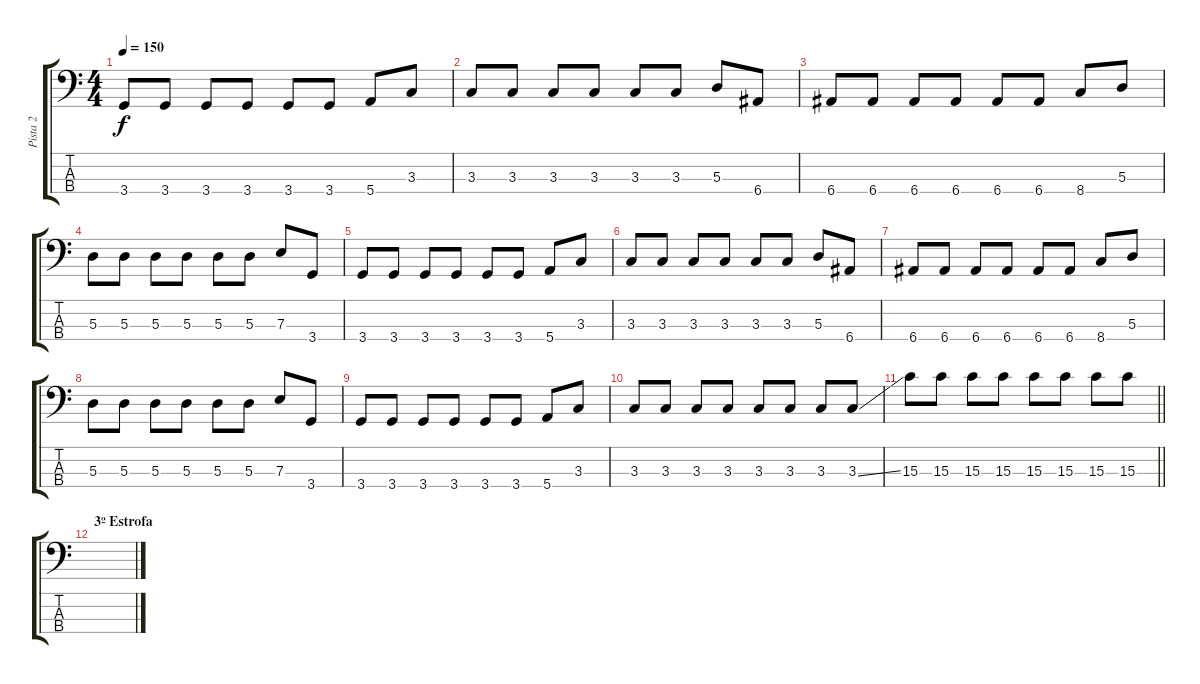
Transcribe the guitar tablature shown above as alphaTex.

\track ("Pista 2" "Pista 2") {instrument electricbassfinger}
\staff {score tabs}
\tuning (G2 D2 A1 E1) {hide}
\ts (4 4)
\tempo 150
\clef f4
\ks c
3.4.8{dy f} 3.4.8 3.4.8 3.4.8 3.4.8 3.4.8 5.4.8 3.3.8 |
3.3.8 3.3.8 3.3.8 3.3.8 3.3.8 3.3.8 5.3.8 6.4.8 |
6.4.8 6.4.8 6.4.8 6.4.8 6.4.8 6.4.8 8.4.8 5.3.8 |
5.3.8 5.3.8 5.3.8 5.3.8 5.3.8 5.3.8 7.3.8 3.4.8 |
3.4.8 3.4.8 3.4.8 3.4.8 3.4.8 3.4.8 5.4.8 3.3.8 |
3.3.8 3.3.8 3.3.8 3.3.8 3.3.8 3.3.8 5.3.8 6.4.8 |
6.4.8 6.4.8 6.4.8 6.4.8 6.4.8 6.4.8 8.4.8 5.3.8 |
5.3.8 5.3.8 5.3.8 5.3.8 5.3.8 5.3.8 7.3.8 3.4.8 |
3.4.8 3.4.8 3.4.8 3.4.8 3.4.8 3.4.8 5.4.8 3.3.8 |
3.3.8 3.3.8 3.3.8 3.3.8 3.3.8 3.3.8 3.3.8 3.3{ss}.8 |
\barLineRight lightlight
15.3.8 15.3.8 15.3.8 15.3.8 15.3.8 15.3.8 15.3.8 15.3.8 |
\section ("" "3º Estrofa")
